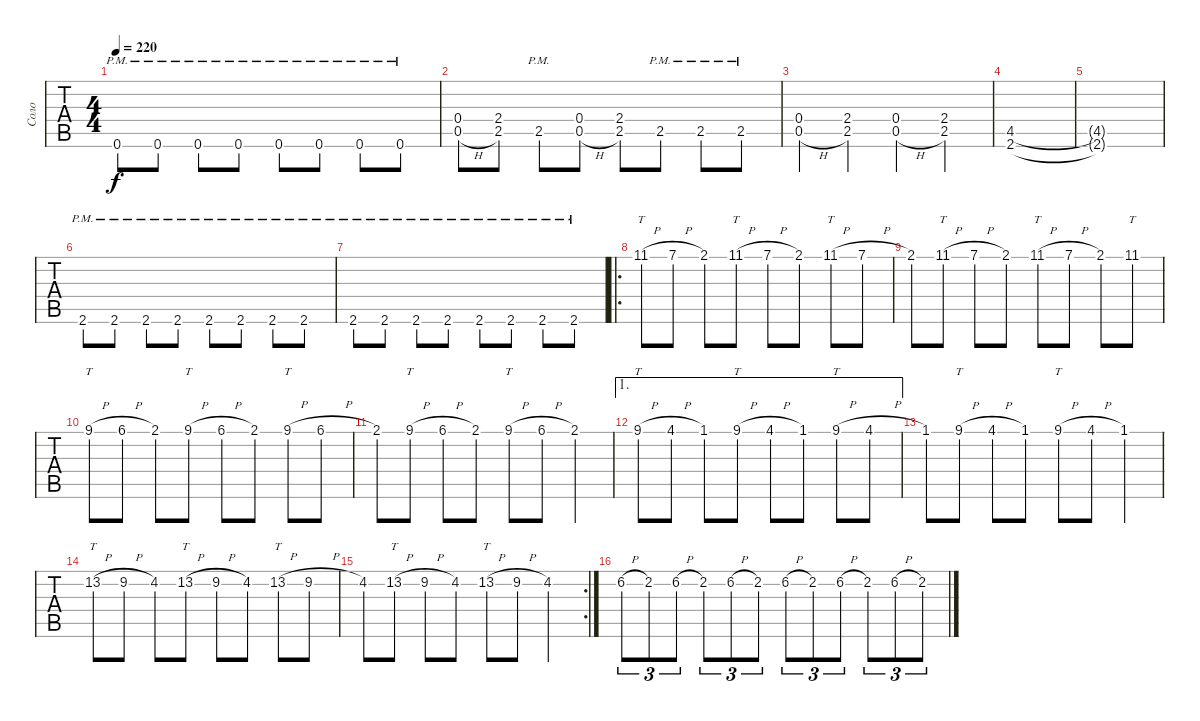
\track ("Соло" "Соло") {instrument distortionguitar}
\staff {tabs}
\tuning (E4 B3 G3 D3 A2 E2) {hide}
\ts (4 4)
\tempo 220
\clef g2
\ks c
0.6{pm}.8{dy f} 0.6{pm}.8 0.6{pm}.8 0.6{pm}.8 0.6{pm}.8 0.6{pm}.8 0.6{pm}.8 0.6{pm}.8 |
(0.4 0.5{h}).8{volume 16} (2.4 2.5).8 2.5{pm}.8 (0.4 0.5{h}).8 (2.4 2.5).8 2.5{pm}.8 2.5{pm}.8 2.5{pm}.8 |
(0.4 0.5{h}).4 (2.4 2.5).4 (0.4 0.5{h}).4 (2.4 2.5).4 |
(4.5 2.6).1 |
(4.5{t} 2.6{t}).1 |
2.6{pm}.8 2.6{pm}.8 2.6{pm}.8 2.6{pm}.8 2.6{pm}.8 2.6{pm}.8 2.6{pm}.8 2.6{pm}.8 |
2.6{pm}.8 2.6{pm}.8 2.6{pm}.8 2.6{pm}.8 2.6{pm}.8 2.6{pm}.8 2.6{pm}.8 2.6{pm}.8 |
\ro
11.1{h}.8{tt volume 7} 7.1{h}.8 2.1.8 11.1{h}.8{tt} 7.1{h}.8 2.1.8 11.1{h}.8{tt} 7.1{h}.8 |
2.1.8 11.1{h}.8{tt} 7.1{h}.8 2.1.8 11.1{h}.8{tt} 7.1{h}.8 2.1.8 11.1.8{tt} |
9.1{h}.8{tt} 6.1{h}.8 2.1.8 9.1{h}.8{tt} 6.1{h}.8 2.1.8 9.1{h}.8{tt} 6.1{h}.8 |
2.1.8 9.1{h}.8{tt} 6.1{h}.8 2.1.8 9.1{h}.8{tt} 6.1{h}.8 2.1.4 |
\ae 1
9.1{h}.8{tt} 4.1{h}.8 1.1.8 9.1{h}.8{tt} 4.1{h}.8 1.1.8 9.1{h}.8{tt} 4.1{h}.8 |
1.1.8 9.1{h}.8{tt} 4.1{h}.8 1.1.8 9.1{h}.8{tt} 4.1{h}.8 1.1.4 |
13.2{h}.8{tt} 9.2{h}.8 4.2.8 13.2{h}.8{tt} 9.2{h}.8 4.2.8 13.2{h}.8{tt} 9.2{h}.8 |
\rc 2
4.2.8 13.2{h}.8{tt} 9.2{h}.8 4.2.8 13.2{h}.8{tt} 9.2{h}.8 4.2.4 |
6.2{h}.8{tu (3 2)} 2.2.8{tu (3 2)} 6.2{h}.8{tu (3 2)} 2.2.8{tu (3 2)} 6.2{h}.8{tu (3 2)} 2.2.8{tu (3 2)} 6.2{h}.8{tu (3 2)} 2.2.8{tu (3 2)} 6.2{h}.8{tu (3 2)} 2.2.8{tu (3 2)} 6.2{h}.8{tu (3 2)} 2.2.8{tu (3 2)}
